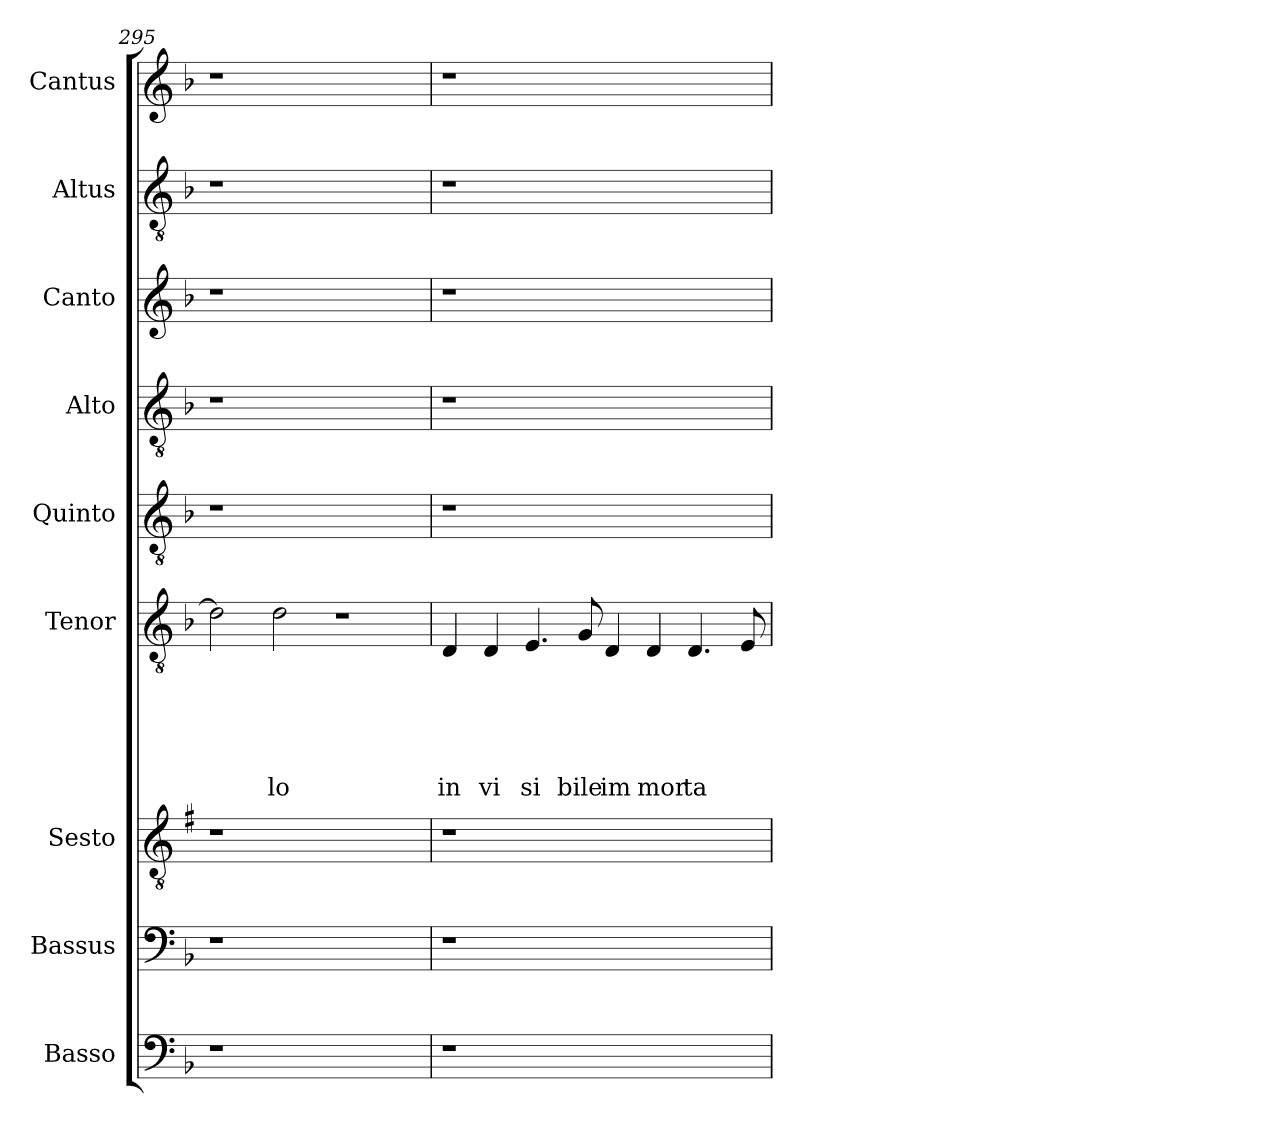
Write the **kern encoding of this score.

**kern	**kern	**kern	**kern	**text	**text	**text	**text	**text	**text	**kern	**kern	**kern	**kern	**kern
*part9	*part8	*part7	*part6	*part6	*part6	*part6	*part6	*part6	*part6	*part5	*part4	*part3	*part2	*part1
*staff9	*staff8	*staff7	*staff6	*staff6	*staff6	*staff6	*staff6	*staff6	*staff6	*staff5	*staff4	*staff3	*staff2	*staff1
*I"Basso	*I"Bassus	*I"Sesto	*I"Tenor	*	*	*	*	*	*	*I"Quinto	*I"Alto	*I"Canto	*I"Altus	*I"Cantus
*	*	*I'Sesto	*I'Tenor	*	*	*	*	*	*	*I'Quinto	*I'Alto	*I'Canto	*I'Altus	*I'Cantus
*clefF4	*clefF4	*clefGv2	*clefGv2	*	*	*	*	*	*	*clefGv2	*clefGv2	*clefG2	*clefGv2	*clefG2
*k[b-]	*k[b-]	*k[f#]	*k[b-]	*	*	*	*	*	*	*k[b-]	*k[b-]	*k[b-]	*k[b-]	*k[b-]
*F:	*F:	*G:	*F:	*	*	*	*	*	*	*F:	*F:	*F:	*F:	*F:
=295	=295	=295	=295	=295	=295	=295	=295	=295	=295	=295	=295	=295	=295	=295
1r	1r	1r	2d\]	.	.	.	.	.	.	1r	1r	1r	1r	1r
!	!	!	!	!	!	!	!	!	!LO:LY:b	!	!	!	!	!
.	.	.	2d\	.	.	.	.	.	lo	.	.	.	.	.
1ryy	1ryy	1ryy	1r	.	.	.	.	.	.	1ryy	1ryy	1ryy	1ryy	1ryy
!!LO:LB:g=z
=296	=296	=296	=296	=296	=296	=296	=296	=296	=296	=296	=296	=296	=296	=296
!	!	!	!	!	!	!	!	!	!LO:LY:b	!	!	!	!	!
1r	1r	1r	4D/	.	.	.	.	.	in	1r	1r	1r	1r	1r
!	!	!	!	!	!	!	!	!	!LO:LY:b	!	!	!	!	!
.	.	.	4D/	.	.	.	.	.	vi	.	.	.	.	.
!	!	!	!	!	!	!	!	!	!LO:LY:b	!	!	!	!	!
.	.	.	4.E/	.	.	.	.	.	si	.	.	.	.	.
!	!	!	!	!	!	!	!	!	!LO:LY:b	!	!	!	!	!
.	.	.	8G/	.	.	.	.	.	bile	.	.	.	.	.
!	!	!	!	!	!	!	!	!	!LO:LY:b	!	!	!	!	!
1ryy	1ryy	1ryy	4D/	.	.	.	.	.	im	1ryy	1ryy	1ryy	1ryy	1ryy
!	!	!	!	!	!	!	!	!	!LO:LY:b	!	!	!	!	!
.	.	.	4D/	.	.	.	.	.	mor	.	.	.	.	.
!	!	!	!	!	!	!	!	!	!LO:LY:b	!	!	!	!	!
.	.	.	4.D/	.	.	.	.	.	ta	.	.	.	.	.
.	.	.	8E/	.	.	.	.	.	.	.	.	.	.	.
=	=	=	=	=	=	=	=	=	=	=	=	=	=	=
*-	*-	*-	*-	*-	*-	*-	*-	*-	*-	*-	*-	*-	*-	*-
